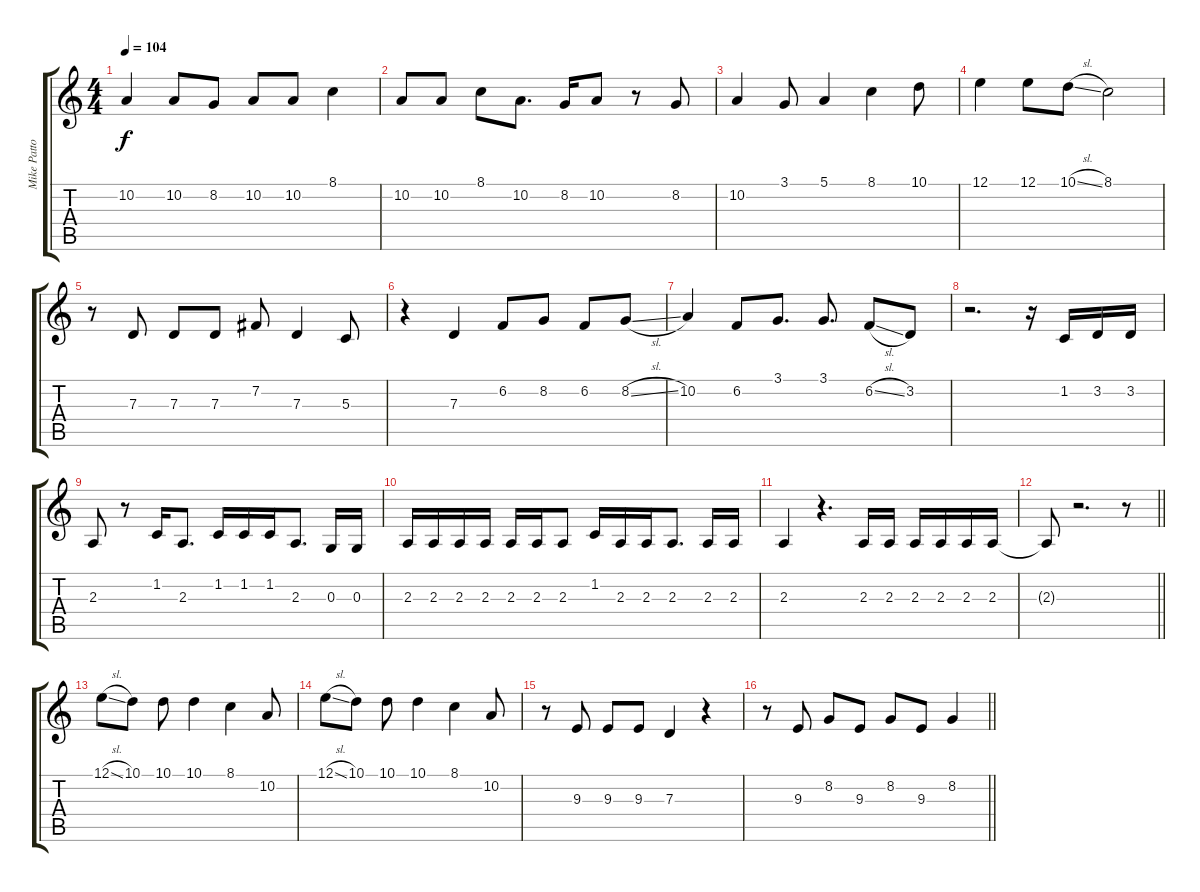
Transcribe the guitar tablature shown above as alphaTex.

\track ("Mike Patton - Voice 1" "Mike Patto") {instrument lead1square}
\staff {score tabs}
\tuning (E4 B3 G3 D3 A2 E2) {hide}
\ts (4 4)
\tempo 104
\clef g2
\ks c
10.2.4{dy f} 10.2.8 8.2.8 10.2.8 10.2.8 8.1.4 |
10.2.8 10.2.8 8.1.8 10.2.8{d} 8.2.16 10.2.8 r.8 8.2.8 |
10.2.4 3.1.8 5.1.4 8.1.4 10.1.8 |
12.1.4 12.1.8 10.1{sl}.8 8.1.2 |
r.8 7.3.8 7.3.8 7.3.8 7.2.8 7.3.4 5.3.8 |
r.4 7.3.4 6.2.8 8.2.8 6.2.8 8.2{sl}.8 |
10.2.4 6.2.8 3.1.8{d} 3.1.8{d} 6.2{sl}.8 3.2.8 |
r.2{d} r.16 1.2.16 3.2.16 3.2.16 |
2.3.8 r.8 1.2.16 2.3.8{d} 1.2.16 1.2.16 1.2.16 2.3.8{d} 0.3.16 0.3.16 |
2.3.16 2.3.16 2.3.16 2.3.16 2.3.16 2.3.16 2.3.8 1.2.16 2.3.16 2.3.16 2.3.8{d} 2.3.16 2.3.16 |
2.3.4 r.4{d} 2.3.16 2.3.16 2.3.16 2.3.16 2.3.16 2.3.16 |
\barLineRight lightlight
2.3{t}.8 r.2{d} r.8 |
12.1{sl}.8 10.1.8 10.1.8 10.1.4 8.1.4 10.2.8 |
12.1{sl}.8 10.1.8 10.1.8 10.1.4 8.1.4 10.2.8 |
r.8 9.3.8 9.3.8 9.3.8 7.3.4 r.4 |
\barLineRight lightlight
r.8 9.3.8 8.2.8 9.3.8 8.2.8 9.3.8 8.2.4
